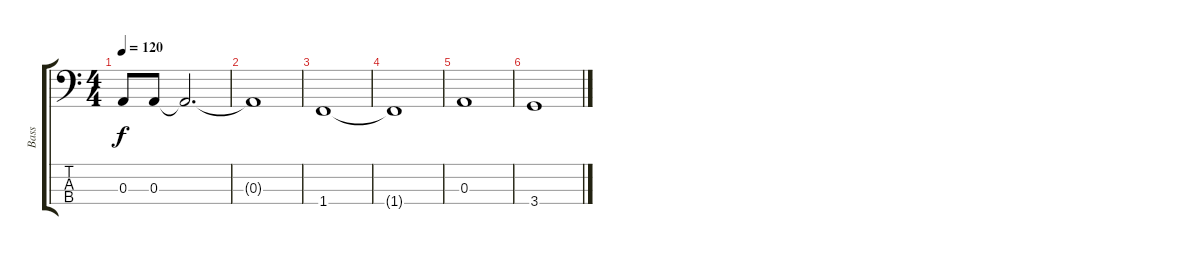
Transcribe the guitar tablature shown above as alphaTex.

\track ("Bass" "Bass") {instrument electricbassfinger}
\staff {score tabs}
\tuning (G2 D2 A1 E1) {hide}
\ts (4 4)
\tempo 120
\clef f4
\ks c
0.3.8{dy f} 0.3.8 0.3{t}.2{d} |
0.3{t}.1 |
1.4.1 |
1.4{t}.1 |
0.3.1 |
3.4.1
